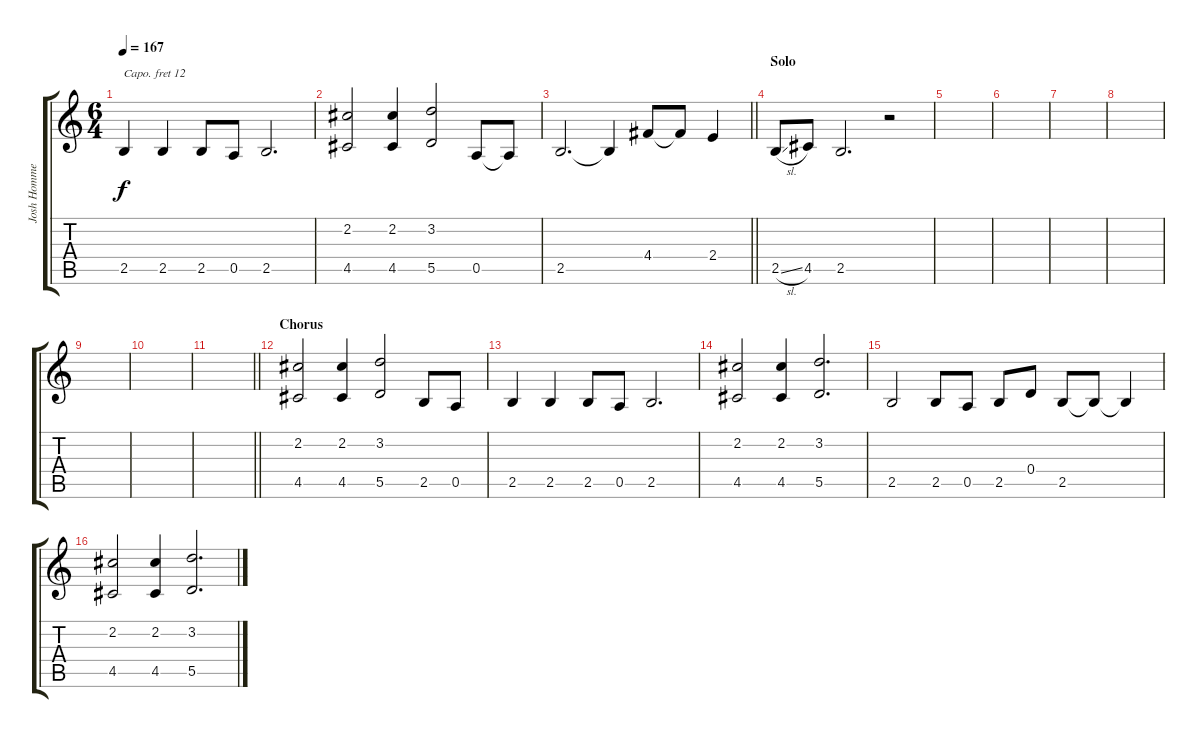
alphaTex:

\track ("Josh Homme Vocal" "Josh Homme") {instrument lead5charang}
\staff {score tabs}
\capo 12
\tuning (E4 B3 G3 D3 A2 E2) {hide}
\ts (6 4)
\tempo 167
\clef g2
\ks c
2.5.4{dy f} 2.5.4 2.5.8 0.5.8 2.5.2{d} |
(2.2 4.5).2 (2.2 4.5).4 (3.2 5.5).2 0.5.8 0.5{t}.8 |
\barLineRight lightlight
2.5.2{d} 2.5{t}.4 4.4.8 4.4{t}.8 2.4.4 |
\section ("" "Solo")
2.5{sl}.8 4.5.8 2.5.2{d} r.2 |
|
|
|
|
|
|
\barLineRight lightlight
|
\section ("" "Chorus")
(2.2 4.5).2 (2.2 4.5).4 (3.2 5.5).2 2.5.8 0.5.8 |
2.5.4 2.5.4 2.5.8 0.5.8 2.5.2{d} |
(2.2 4.5).2 (2.2 4.5).4 (3.2 5.5).2{d} |
2.5.2 2.5.8 0.5.8 2.5.8 0.4.8 2.5.8 2.5{t}.8 2.5{t}.4 |
(2.2 4.5).2 (2.2 4.5).4 (3.2 5.5).2{d}
